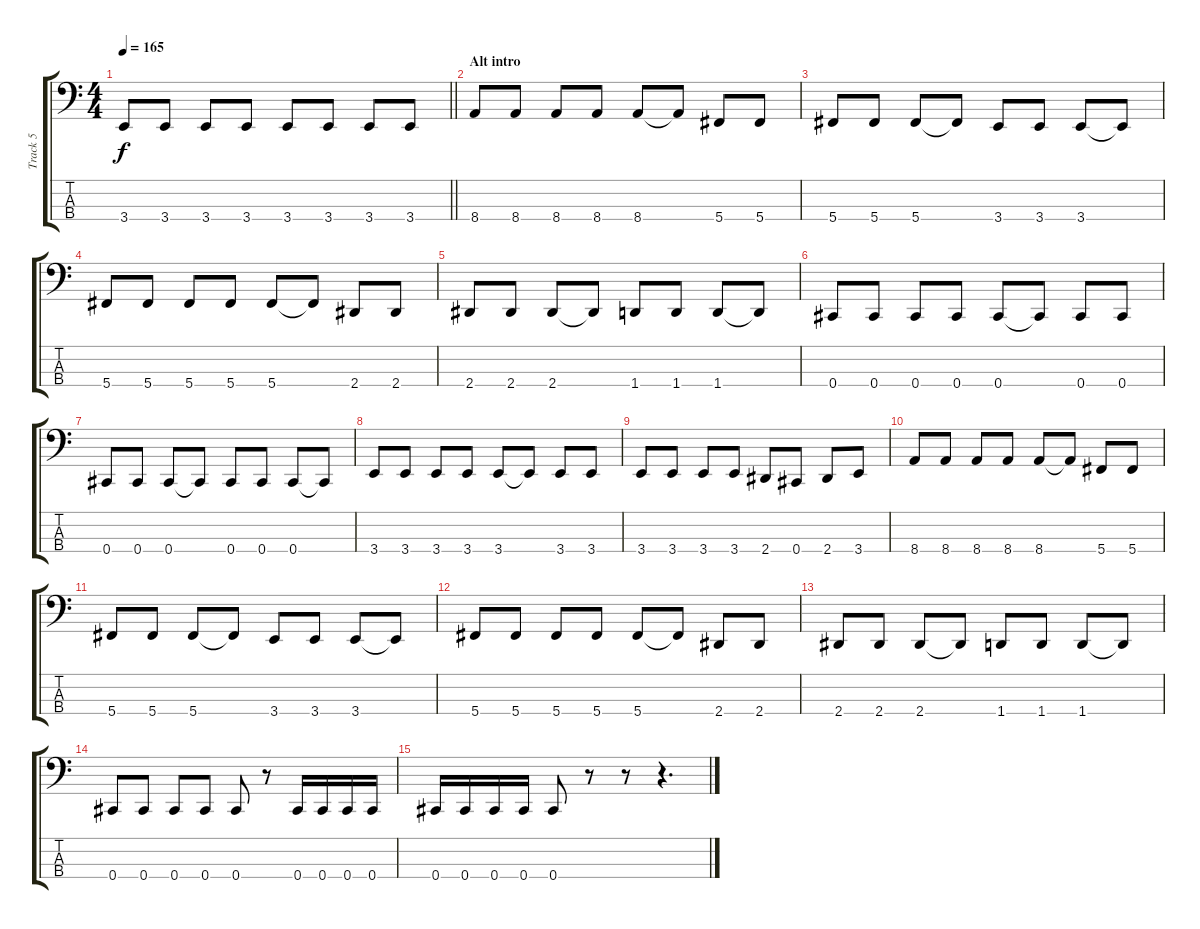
\track ("Track 5" "Track 5") {instrument electricbasspick}
\staff {score tabs}
\tuning (E2 B1 Gb1 Db1) {hide}
\ts (4 4)
\tempo 165
\clef f4
\barLineRight lightlight
\ks c
3.4.8{dy f} 3.4.8 3.4.8 3.4.8 3.4.8 3.4.8 3.4.8 3.4.8 |
\section ("" "Alt intro")
8.4.8 8.4.8 8.4.8 8.4.8 8.4.8 8.4{t}.8 5.4.8 5.4.8 |
5.4.8 5.4.8 5.4.8 5.4{t}.8 3.4.8 3.4.8 3.4.8 3.4{t}.8 |
5.4.8 5.4.8 5.4.8 5.4.8 5.4.8 5.4{t}.8 2.4.8 2.4.8 |
2.4.8 2.4.8 2.4.8 2.4{t}.8 1.4.8 1.4.8 1.4.8 1.4{t}.8 |
0.4.8 0.4.8 0.4.8 0.4.8 0.4.8 0.4{t}.8 0.4.8 0.4.8 |
0.4.8 0.4.8 0.4.8 0.4{t}.8 0.4.8 0.4.8 0.4.8 0.4{t}.8 |
3.4.8 3.4.8 3.4.8 3.4.8 3.4.8 3.4{t}.8 3.4.8 3.4.8 |
3.4.8 3.4.8 3.4.8 3.4.8 2.4.8 0.4.8 2.4.8 3.4.8 |
8.4.8 8.4.8 8.4.8 8.4.8 8.4.8 8.4{t}.8 5.4.8 5.4.8 |
5.4.8 5.4.8 5.4.8 5.4{t}.8 3.4.8 3.4.8 3.4.8 3.4{t}.8 |
5.4.8 5.4.8 5.4.8 5.4.8 5.4.8 5.4{t}.8 2.4.8 2.4.8 |
2.4.8 2.4.8 2.4.8 2.4{t}.8 1.4.8 1.4.8 1.4.8 1.4{t}.8 |
0.4.8 0.4.8 0.4.8 0.4.8 0.4.8 r.8 0.4.16 0.4.16 0.4.16 0.4.16 |
0.4.16 0.4.16 0.4.16 0.4.16 0.4.8 r.8 r.8 r.4{d}
